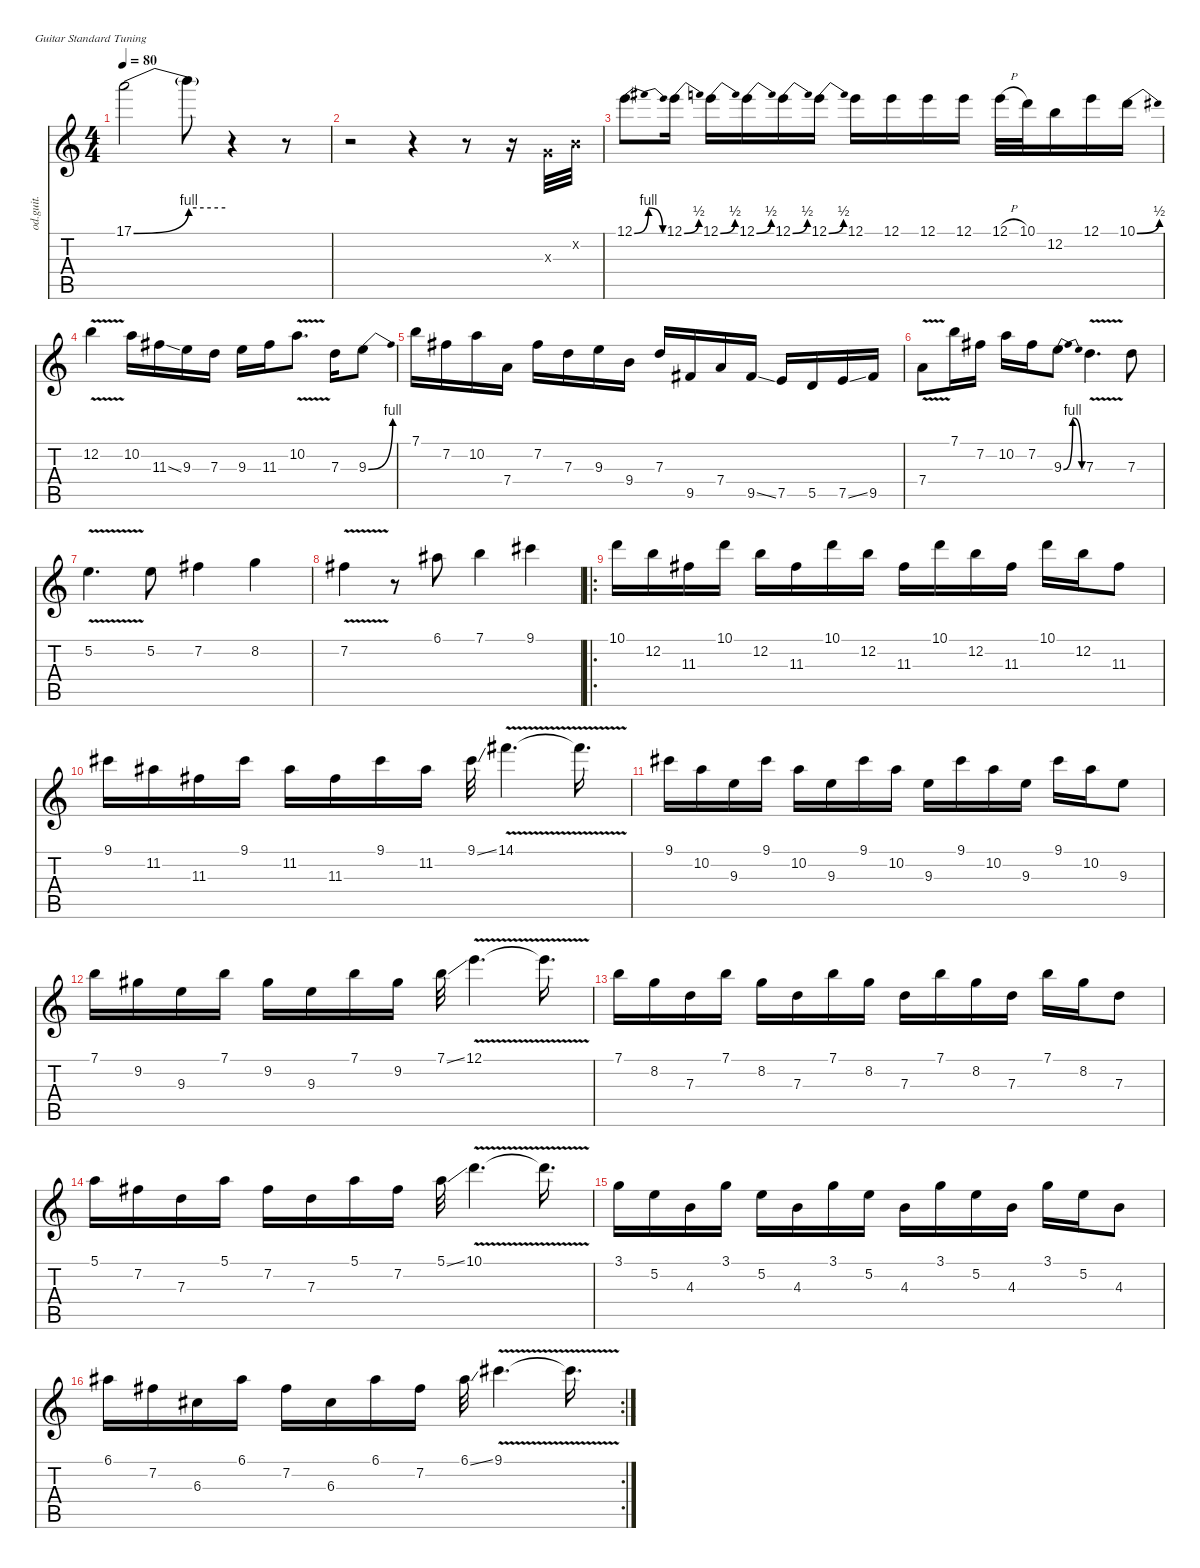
\defaultSystemsLayout 4
\hideDynamics
\bracketExtendMode nobrackets
\track ("Guitar solo 2 (8)" "od.guit.") {instrument overdrivenguitar}
\staff {score tabs}
\tuning (E4 B3 G3 D3 A2 E2)
\ts (4 4)
\tempo 80
\clef g2
\ks c
17.1{be (bend 0 0 60 4)}.2{dy f beam Down} 17.1{be (hold 0 4 60 4) t}.8{beam Down} r.4{beam Down} r.8{beam Down} |
r.2{beam Down} r.4{beam Down} r.8{beam Down} r.16{beam Down} 0.3{x}.32{beam Up} 0.2{x}.32{beam Up} |
12.1{be (bendrelease 0 0 15 4 30 4 45 0)}.8{d beam Down} 12.1{be (bend 0 0 30 2)}.16{beam Down} 12.1{be (bend 0 0 30 2)}.16{beam Down} 12.1{be (bend 0 0 30 2)}.16{beam Down} 12.1{be (bend 0 0 30 2)}.16{beam Down} 12.1{be (bend 0 0 30 2)}.16{beam Down} 12.1.16{beam Down} 12.1.16{beam Down} 12.1.16{beam Down} 12.1.16{beam Down} 12.1{h}.32{beam Down} 10.1.32{beam Down} 12.2.16{beam Down} 12.1.16{beam Down} 10.1{be (bend 0 0 30 2)}.16{beam Down} |
12.2{v}.4{beam Down} 10.2.16{beam Down} 11.3{ss acc #}.16{beam Down} 9.3.16{beam Down} 7.3.16{beam Down} 9.3.16{beam Down} 11.3{acc #}.16{beam Down} 10.2{v}.8{d beam Down} 7.3.16{beam Down} 9.3{be (bend 0 0 30 4)}.8{beam Down} |
7.1.16{beam Down} 7.2{acc #}.16{beam Down} 10.2.16{beam Down} 7.4.16{beam Down} 7.2{acc #}.16{beam Down} 7.3.16{beam Down} 9.3.16{beam Down} 9.4.16{beam Down} 7.3.16{beam Up} 9.5{acc #}.16{beam Up} 7.4.16{beam Up} 9.5{ss acc #}.16{beam Up} 7.5.16{beam Up} 5.5.16{beam Up} 7.5{ss}.16{beam Up} 9.5{acc #}.16{beam Up} |
7.4{v}.8{beam Down} 7.1.16{beam Down} 7.2{acc #}.16{beam Down} 10.2.16{beam Down} 7.2{acc #}.16{beam Down} 9.3{be (bendrelease 0 0 15 4 30 4 45 0)}.8{beam Down} 7.3{v}.4{d beam Down} 7.3.8{beam Down} |
5.2{v}.4{d beam Down} 5.2.8{beam Down} 7.2{acc #}.4{beam Down} 8.2.4{beam Down} |
7.2{v acc #}.4{beam Down} r.8{beam Down} 6.1{acc #}.8{beam Down} 7.1.4{beam Down} 9.1{acc #}.4{beam Down} |
\ro
10.1.16{beam Down} 12.2.16{beam Down} 11.3{acc #}.16{beam Down} 10.1.16{beam Down} 12.2.16{beam Down} 11.3{acc #}.16{beam Down} 10.1.16{beam Down} 12.2.16{beam Down} 11.3{acc #}.16{beam Down} 10.1.16{beam Down} 12.2.16{beam Down} 11.3{acc #}.16{beam Down} 10.1.16{beam Down} 12.2.16{beam Down} 11.3{acc #}.8{beam Down} |
9.1{acc #}.16{beam Down} 11.2{acc #}.16{beam Down} 11.3{acc #}.16{beam Down} 9.1{acc #}.16{beam Down} 11.2{acc #}.16{beam Down} 11.3{acc #}.16{beam Down} 9.1{acc #}.16{beam Down} 11.2{acc #}.16{beam Down} 9.1{ss acc #}.32{beam Down} 14.1{v acc #}.4{d beam Down} 14.1{v t acc #}.16{d beam Down} |
9.1{acc #}.16{beam Down} 10.2.16{beam Down} 9.3.16{beam Down} 9.1{acc #}.16{beam Down} 10.2.16{beam Down} 9.3.16{beam Down} 9.1{acc #}.16{beam Down} 10.2.16{beam Down} 9.3.16{beam Down} 9.1{acc #}.16{beam Down} 10.2.16{beam Down} 9.3.16{beam Down} 9.1{acc #}.16{beam Down} 10.2.16{beam Down} 9.3.8{beam Down} |
7.1.16{beam Down} 9.2{acc #}.16{beam Down} 9.3.16{beam Down} 7.1.16{beam Down} 9.2{acc #}.16{beam Down} 9.3.16{beam Down} 7.1.16{beam Down} 9.2{acc #}.16{beam Down} 7.1{ss}.32{beam Down} 12.1{v}.4{d beam Down} 12.1{v t}.16{d beam Down} |
7.1.16{beam Down} 8.2.16{beam Down} 7.3.16{beam Down} 7.1.16{beam Down} 8.2.16{beam Down} 7.3.16{beam Down} 7.1.16{beam Down} 8.2.16{beam Down} 7.3.16{beam Down} 7.1.16{beam Down} 8.2.16{beam Down} 7.3.16{beam Down} 7.1.16{beam Down} 8.2.16{beam Down} 7.3.8{beam Down} |
5.1.16{beam Down} 7.2{acc #}.16{beam Down} 7.3.16{beam Down} 5.1.16{beam Down} 7.2{acc #}.16{beam Down} 7.3.16{beam Down} 5.1.16{beam Down} 7.2{acc #}.16{beam Down} 5.1{ss}.32{beam Down} 10.1{v}.4{d beam Down} 10.1{v t}.16{d beam Down} |
3.1.16{beam Down} 5.2.16{beam Down} 4.3.16{beam Down} 3.1.16{beam Down} 5.2.16{beam Down} 4.3.16{beam Down} 3.1.16{beam Down} 5.2.16{beam Down} 4.3.16{beam Down} 3.1.16{beam Down} 5.2.16{beam Down} 4.3.16{beam Down} 3.1.16{beam Down} 5.2.16{beam Down} 4.3.8{beam Down} |
\rc 2
6.1{acc #}.16{beam Down} 7.2{acc #}.16{beam Down} 6.3{acc #}.16{beam Down} 6.1{acc #}.16{beam Down} 7.2{acc #}.16{beam Down} 6.3{acc #}.16{beam Down} 6.1{acc #}.16{beam Down} 7.2{acc #}.16{beam Down} 6.1{ss acc #}.32{beam Down} 9.1{v acc #}.4{d beam Down} 9.1{v t acc #}.16{d beam Down}
